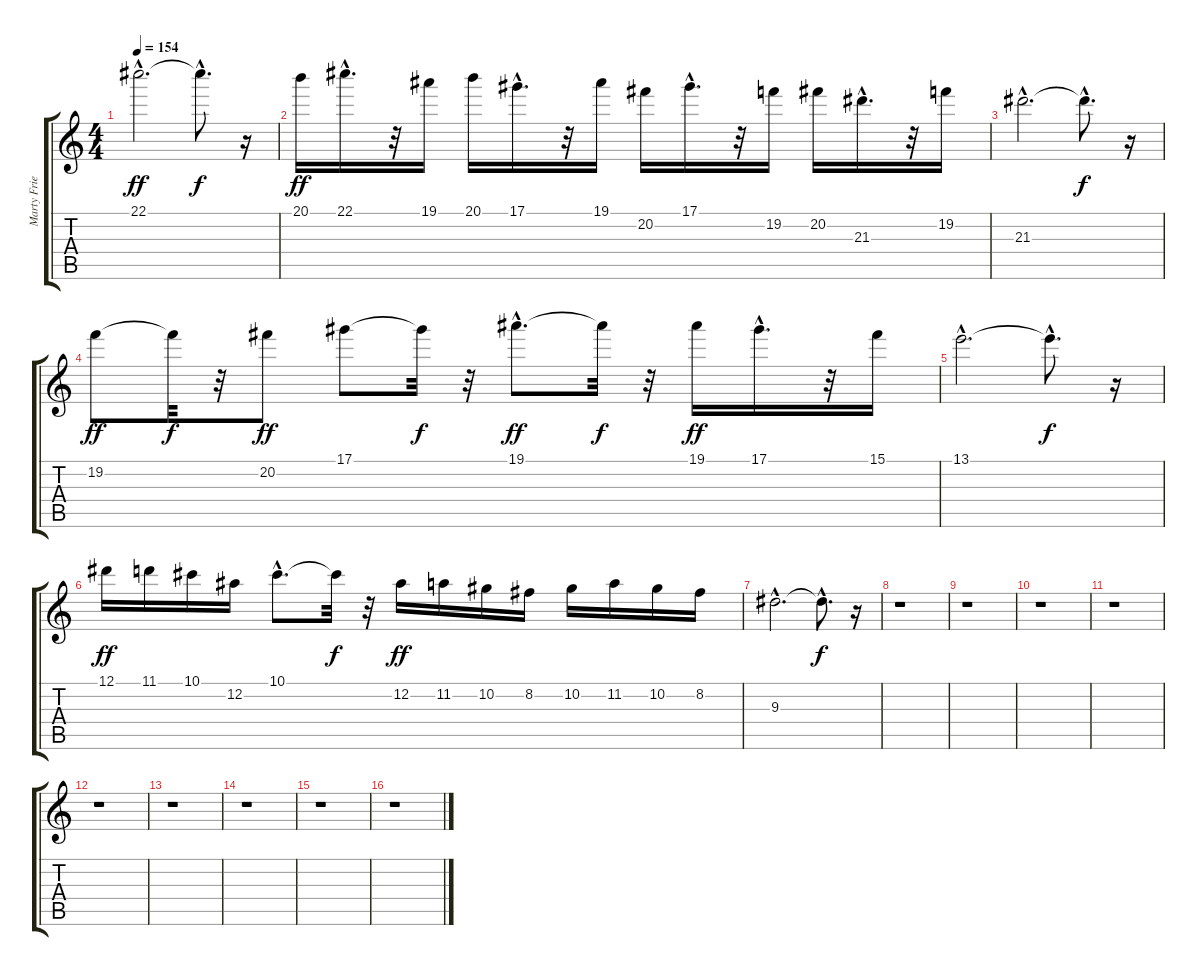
\track ("Marty Friedman" "Marty Frie") {instrument distortionguitar}
\staff {score tabs}
\tuning (Eb4 Bb3 Gb3 Db3 Ab2 Eb2) {hide}
\ts (4 4)
\tempo 154
\clef g2
\ks c
22.1{hac}.2{d dy ff} 22.1{hac t}.8{d dy f} r.16 |
20.1.16{dy ff} 22.1{hac}.16{d} r.32 19.1.16 20.1.16 17.1{hac}.16{d} r.32 19.1.16 20.2.16 17.1{hac}.16{d} r.32 19.2.16 20.2.16 21.3{hac}.16{d} r.32 19.2.16 |
21.3{hac}.2{d} 21.3{hac t}.8{d dy f} r.16 |
19.2.8{dy ff} 19.2{t}.32{dy f} r.32 20.2.8{dy ff} 17.1.8 17.1{t}.32{dy f} r.32 19.1{hac}.8{d dy ff} 19.1{t}.32{dy f} r.32 19.1.16{dy ff} 17.1{hac}.16{d} r.32 15.1.16 |
13.1{hac}.2{d} 13.1{hac t}.8{d dy f} r.16 |
12.1.16{dy ff} 11.1.16 10.1.16 12.2.16 10.1{hac}.8{d} 10.1{t}.32{dy f} r.32 12.2.16{dy ff} 11.2.16 10.2.16 8.2.16 10.2.16 11.2.16 10.2.16 8.2.16 |
9.3{hac}.2{d} 9.3{hac t}.8{d dy f} r.16 |
r.1 |
r.1 |
r.1 |
r.1 |
r.1 |
r.1 |
r.1 |
r.1 |
r.1
